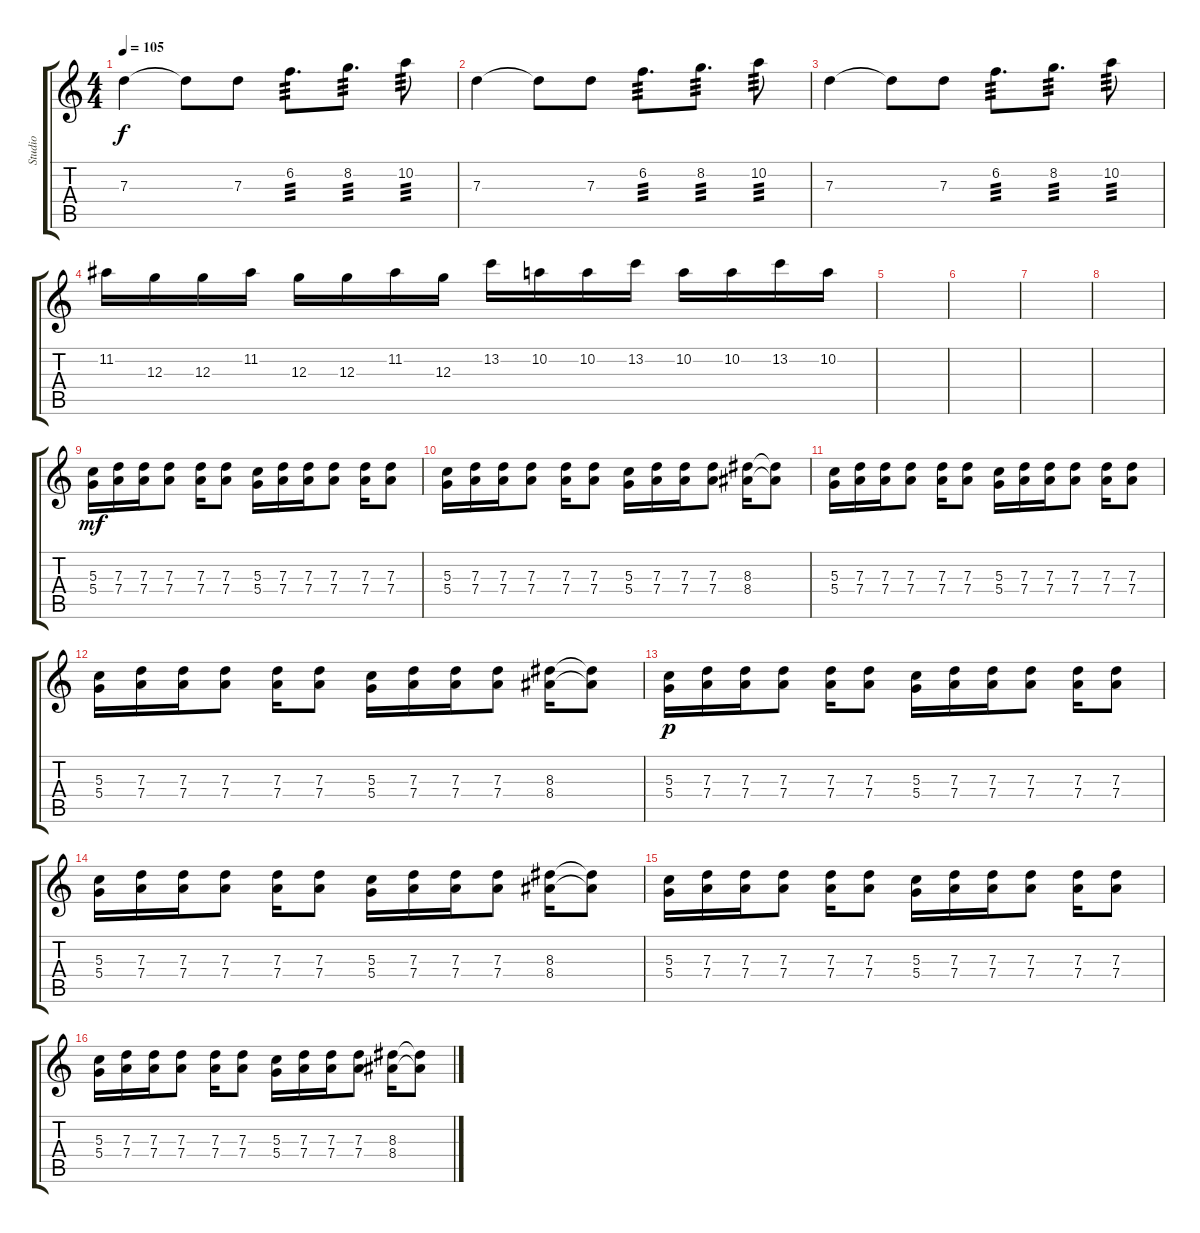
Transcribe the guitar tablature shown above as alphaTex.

\track ("Studio" "Studio") {instrument distortionguitar}
\staff {score tabs}
\tuning (E4 B3 G3 D3 A2 D2) {hide}
\ts (4 4)
\tempo 105
\clef g2
\ks c
7.3.4{dy f} 7.3{t}.8 7.3.8 6.2.8{d tp 3} 8.2.8{d tp 3} 10.2.8{tp 3} |
7.3.4 7.3{t}.8 7.3.8 6.2.8{d tp 3} 8.2.8{d tp 3} 10.2.8{tp 3} |
7.3.4 7.3{t}.8 7.3.8 6.2.8{d tp 3} 8.2.8{d tp 3} 10.2.8{tp 3} |
11.2.16 12.3.16 12.3.16 11.2.16 12.3.16 12.3.16 11.2.16 12.3.16 13.2.16 10.2.16 10.2.16 13.2.16 10.2.16 10.2.16 13.2.16 10.2.16 |
|
|
|
|
(5.3 5.4).16{dy mf} (7.3 7.4).16 (7.3 7.4).16 (7.3 7.4).8 (7.3 7.4).16 (7.3 7.4).8 (5.3 5.4).16 (7.3 7.4).16 (7.3 7.4).16 (7.3 7.4).8 (7.3 7.4).16 (7.3 7.4).8 |
(5.3 5.4).16 (7.3 7.4).16 (7.3 7.4).16 (7.3 7.4).8 (7.3 7.4).16 (7.3 7.4).8 (5.3 5.4).16 (7.3 7.4).16 (7.3 7.4).16 (7.3 7.4).8 (8.3 8.4).16 (8.3{t} 8.4{t}).8 |
(5.3 5.4).16 (7.3 7.4).16 (7.3 7.4).16 (7.3 7.4).8 (7.3 7.4).16 (7.3 7.4).8 (5.3 5.4).16 (7.3 7.4).16 (7.3 7.4).16 (7.3 7.4).8 (7.3 7.4).16 (7.3 7.4).8 |
(5.3 5.4).16 (7.3 7.4).16 (7.3 7.4).16 (7.3 7.4).8 (7.3 7.4).16 (7.3 7.4).8 (5.3 5.4).16 (7.3 7.4).16 (7.3 7.4).16 (7.3 7.4).8 (8.3 8.4).16 (8.3{t} 8.4{t}).8 |
(5.3 5.4).16{dy p} (7.3 7.4).16 (7.3 7.4).16 (7.3 7.4).8 (7.3 7.4).16 (7.3 7.4).8 (5.3 5.4).16 (7.3 7.4).16 (7.3 7.4).16 (7.3 7.4).8 (7.3 7.4).16 (7.3 7.4).8 |
(5.3 5.4).16 (7.3 7.4).16 (7.3 7.4).16 (7.3 7.4).8 (7.3 7.4).16 (7.3 7.4).8 (5.3 5.4).16 (7.3 7.4).16 (7.3 7.4).16 (7.3 7.4).8 (8.3 8.4).16 (8.3{t} 8.4{t}).8 |
(5.3 5.4).16 (7.3 7.4).16 (7.3 7.4).16 (7.3 7.4).8 (7.3 7.4).16 (7.3 7.4).8 (5.3 5.4).16 (7.3 7.4).16 (7.3 7.4).16 (7.3 7.4).8 (7.3 7.4).16 (7.3 7.4).8 |
(5.3 5.4).16 (7.3 7.4).16 (7.3 7.4).16 (7.3 7.4).8 (7.3 7.4).16 (7.3 7.4).8 (5.3 5.4).16 (7.3 7.4).16 (7.3 7.4).16 (7.3 7.4).8 (8.3 8.4).16 (8.3{t} 8.4{t}).8
